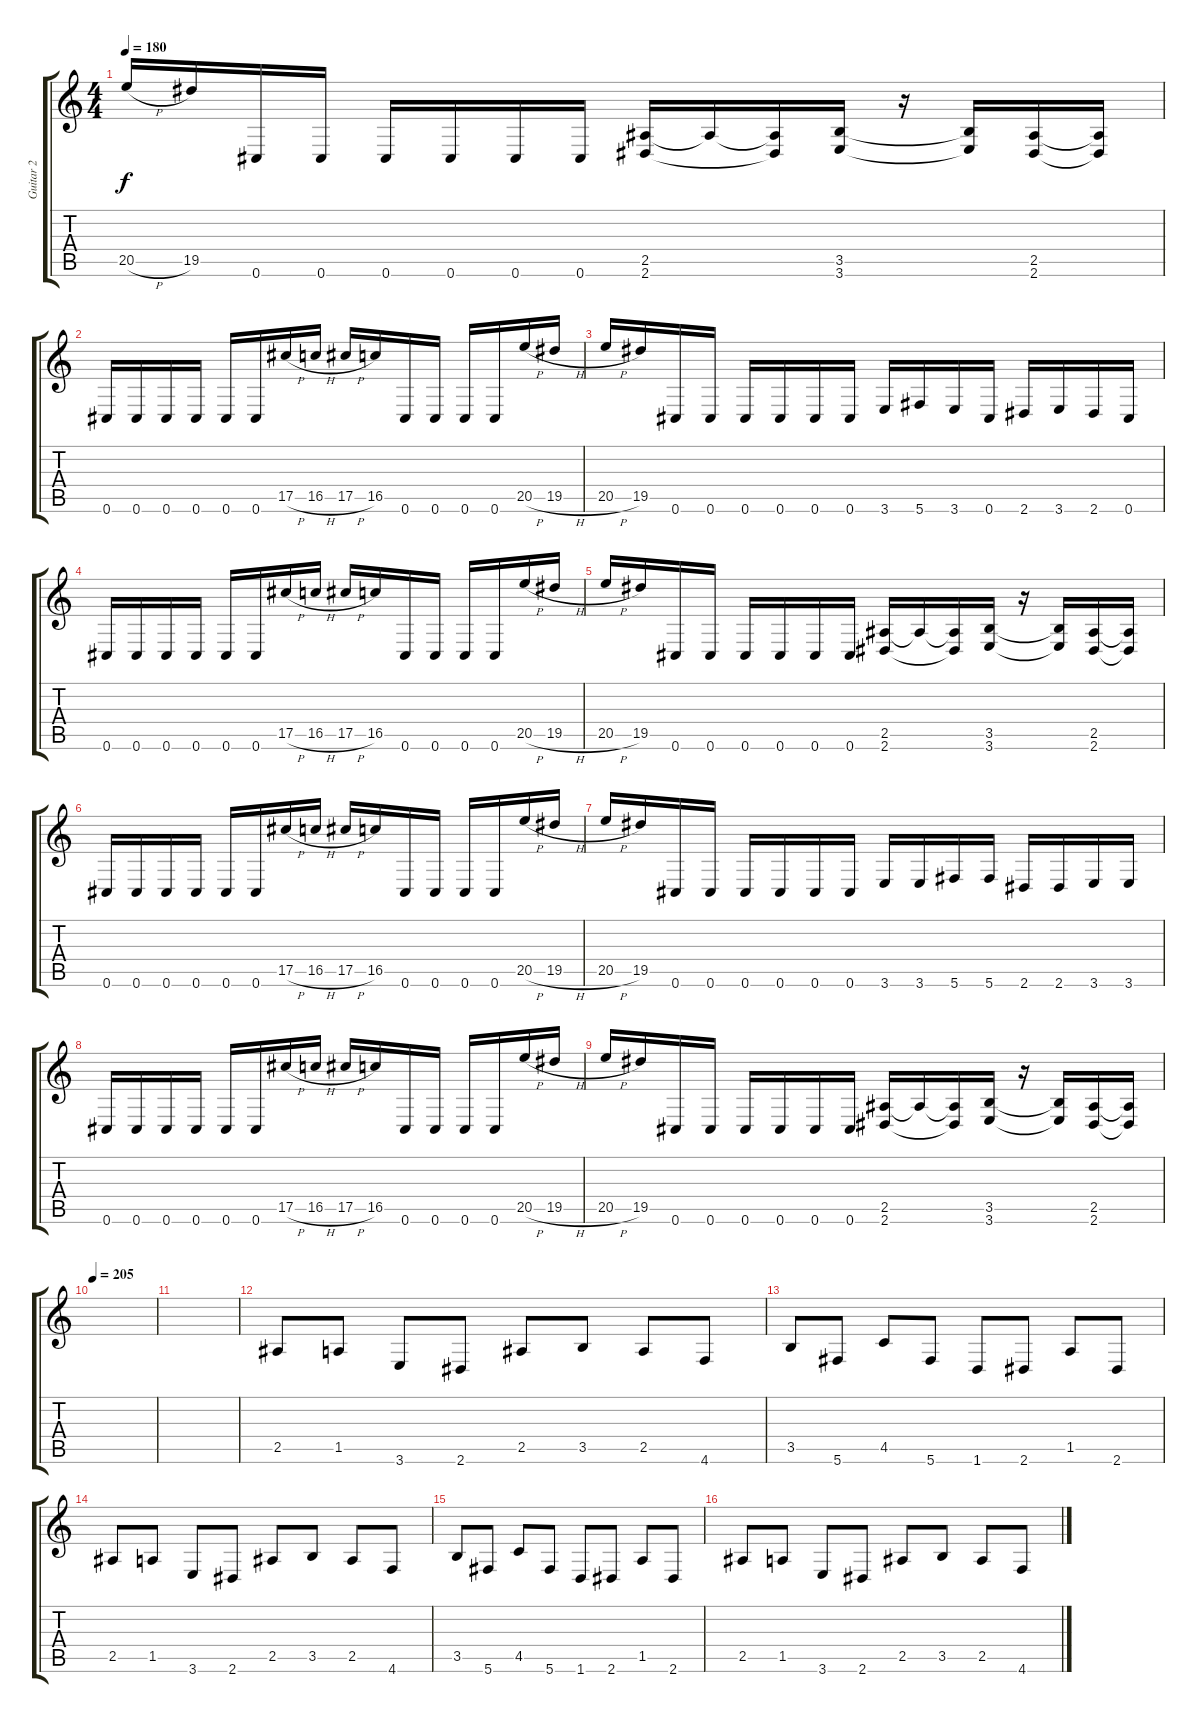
\track ("Guitar 2" "Guitar 2") {instrument distortionguitar}
\staff {score tabs}
\tuning (Eb4 Bb3 Gb3 Db3 Ab2 Db2) {hide}
\ts (4 4)
\tempo 180
\clef g2
\ks c
20.5{h}.16{dy f} 19.5.16 0.6.16 0.6.16 0.6.16 0.6.16 0.6.16 0.6.16 (2.5 2.6).16 2.5{t}.16 (2.5{t} 2.6{t}).16 (3.5 3.6).16 r.16 (3.5{t} 3.6{t}).16 (2.5 2.6).16 (2.5{t} 2.6{t}).16 |
0.6.16 0.6.16 0.6.16 0.6.16 0.6.16 0.6.16 17.5{h}.16 16.5{h}.16 17.5{h}.16 16.5.16 0.6.16 0.6.16 0.6.16 0.6.16 20.5{h}.16 19.5{h}.16 |
20.5{h}.16 19.5.16 0.6.16 0.6.16 0.6.16 0.6.16 0.6.16 0.6.16 3.6.16 5.6.16 3.6.16 0.6.16 2.6.16 3.6.16 2.6.16 0.6.16 |
0.6.16 0.6.16 0.6.16 0.6.16 0.6.16 0.6.16 17.5{h}.16 16.5{h}.16 17.5{h}.16 16.5.16 0.6.16 0.6.16 0.6.16 0.6.16 20.5{h}.16 19.5{h}.16 |
20.5{h}.16 19.5.16 0.6.16 0.6.16 0.6.16 0.6.16 0.6.16 0.6.16 (2.5 2.6).16 2.5{t}.16 (2.5{t} 2.6{t}).16 (3.5 3.6).16 r.16 (3.5{t} 3.6{t}).16 (2.5 2.6).16 (2.5{t} 2.6{t}).16 |
0.6.16 0.6.16 0.6.16 0.6.16 0.6.16 0.6.16 17.5{h}.16 16.5{h}.16 17.5{h}.16 16.5.16 0.6.16 0.6.16 0.6.16 0.6.16 20.5{h}.16 19.5{h}.16 |
20.5{h}.16 19.5.16 0.6.16 0.6.16 0.6.16 0.6.16 0.6.16 0.6.16 3.6.16 3.6.16 5.6.16 5.6.16 2.6.16 2.6.16 3.6.16 3.6.16 |
0.6.16 0.6.16 0.6.16 0.6.16 0.6.16 0.6.16 17.5{h}.16 16.5{h}.16 17.5{h}.16 16.5.16 0.6.16 0.6.16 0.6.16 0.6.16 20.5{h}.16 19.5{h}.16 |
20.5{h}.16 19.5.16 0.6.16 0.6.16 0.6.16 0.6.16 0.6.16 0.6.16 (2.5 2.6).16 2.5{t}.16 (2.5{t} 2.6{t}).16 (3.5 3.6).16 r.16 (3.5{t} 3.6{t}).16 (2.5 2.6).16 (2.5{t} 2.6{t}).16 |
\tempo 205
|
|
2.5.8 1.5.8 3.6.8 2.6.8 2.5.8 3.5.8 2.5.8 4.6.8 |
3.5.8 5.6.8 4.5.8 5.6.8 1.6.8 2.6.8 1.5.8 2.6.8 |
2.5.8 1.5.8 3.6.8 2.6.8 2.5.8 3.5.8 2.5.8 4.6.8 |
3.5.8 5.6.8 4.5.8 5.6.8 1.6.8 2.6.8 1.5.8 2.6.8 |
2.5.8 1.5.8 3.6.8 2.6.8 2.5.8 3.5.8 2.5.8 4.6.8
